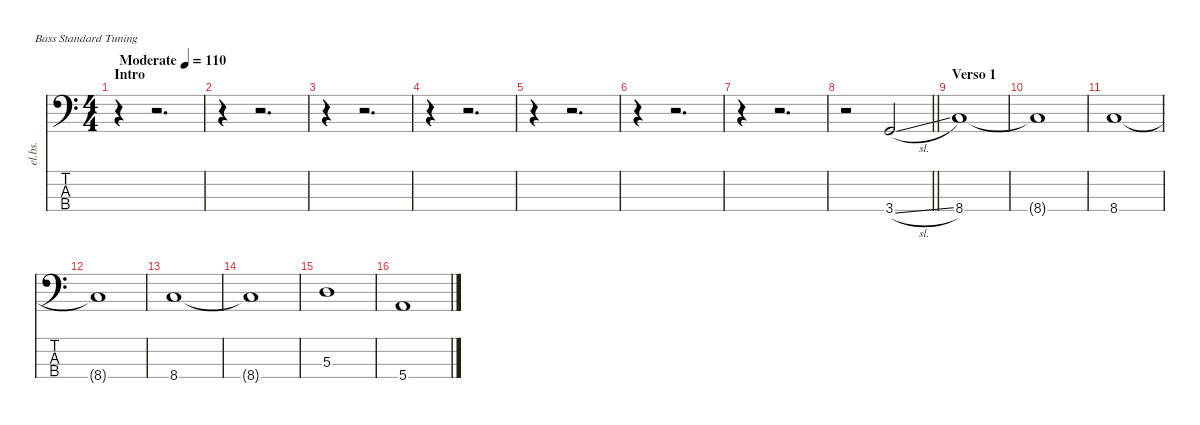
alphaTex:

\defaultSystemsLayout 4
\hideDynamics
\bracketExtendMode nobrackets
\otherSystemsTrackNameOrientation horizontal
\track ("Bass" "el.bs.") {instrument electricbassfinger}
\staff {score tabs}
\tuning (G2 D2 A1 E1)
\ts (4 4)
\beaming (8 2 2 2 2)
\section ("" "Intro")
\tempo (110 "Moderate")
\clef f4
\ks c
r.4{dy f instrument electricbassfinger beam Down} r.2{d beam Down} |
r.4{beam Down} r.2{d beam Down} |
r.4{beam Down} r.2{d beam Down} |
r.4{beam Down} r.2{d beam Down} |
r.4{beam Down} r.2{d beam Down} |
r.4{beam Down} r.2{d beam Down} |
r.4{beam Down} r.2{d beam Down} |
\barLineRight lightlight
r.2{beam Down} 3.4{sl}.2{beam Up} |
\section ("" "Verso 1")
8.4.1{beam Up} |
8.4{t}.1{beam Up} |
8.4.1{beam Up} |
8.4{t}.1{beam Up} |
8.4.1{beam Up} |
8.4{t}.1{beam Up} |
5.3.1{beam Down} |
5.4.1{beam Up}
